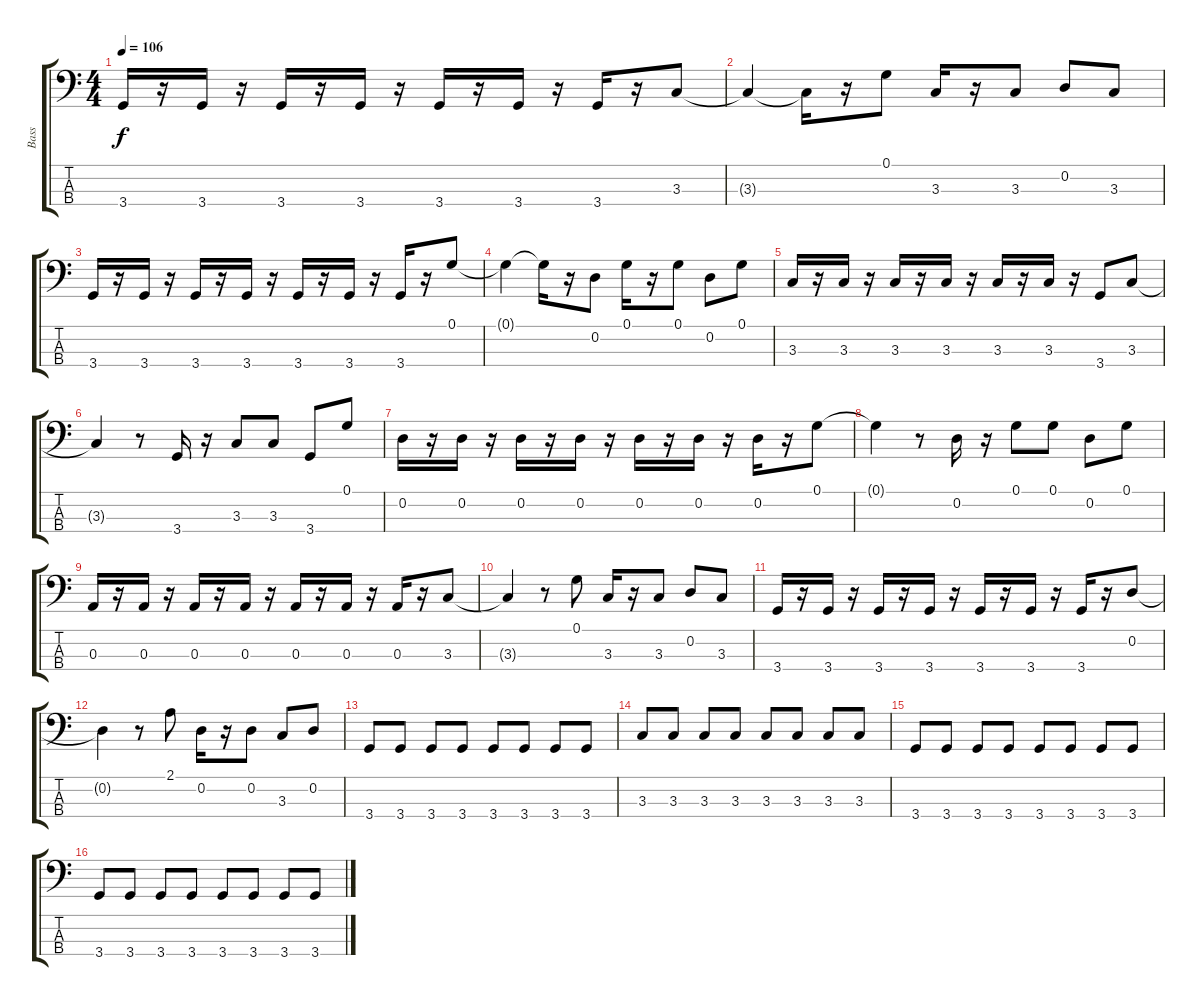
\track ("Bass" "Bass") {instrument electricbasspick}
\staff {score tabs}
\tuning (G2 D2 A1 E1) {hide}
\ts (4 4)
\tempo 106
\clef f4
\ks c
3.4.16{dy f} r.16 3.4.16 r.16 3.4.16 r.16 3.4.16 r.16 3.4.16 r.16 3.4.16 r.16 3.4.16 r.16 3.3.8 |
3.3{t}.4 3.3{t}.16 r.16 0.1.8 3.3.16 r.16 3.3.8 0.2.8 3.3.8 |
3.4.16 r.16 3.4.16 r.16 3.4.16 r.16 3.4.16 r.16 3.4.16 r.16 3.4.16 r.16 3.4.16 r.16 0.1.8 |
0.1{t}.4 0.1{t}.16 r.16 0.2.8 0.1.16 r.16 0.1.8 0.2.8 0.1.8 |
3.3.16 r.16 3.3.16 r.16 3.3.16 r.16 3.3.16 r.16 3.3.16 r.16 3.3.16 r.16 3.4.8 3.3.8 |
3.3{t}.4 r.8 3.4.16 r.16 3.3.8 3.3.8 3.4.8 0.1.8 |
0.2.16 r.16 0.2.16 r.16 0.2.16 r.16 0.2.16 r.16 0.2.16 r.16 0.2.16 r.16 0.2.16 r.16 0.1.8 |
0.1{t}.4 r.8 0.2.16 r.16 0.1.8 0.1.8 0.2.8 0.1.8 |
0.3.16 r.16 0.3.16 r.16 0.3.16 r.16 0.3.16 r.16 0.3.16 r.16 0.3.16 r.16 0.3.16 r.16 3.3.8 |
3.3{t}.4 r.8 0.1.8 3.3.16 r.16 3.3.8 0.2.8 3.3.8 |
3.4.16 r.16 3.4.16 r.16 3.4.16 r.16 3.4.16 r.16 3.4.16 r.16 3.4.16 r.16 3.4.16 r.16 0.2.8 |
0.2{t}.4 r.8 2.1.8 0.2.16 r.16 0.2.8 3.3.8 0.2.8 |
3.4.8 3.4.8 3.4.8 3.4.8 3.4.8 3.4.8 3.4.8 3.4.8 |
3.3.8 3.3.8 3.3.8 3.3.8 3.3.8 3.3.8 3.3.8 3.3.8 |
3.4.8 3.4.8 3.4.8 3.4.8 3.4.8 3.4.8 3.4.8 3.4.8 |
3.4.8 3.4.8 3.4.8 3.4.8 3.4.8 3.4.8 3.4.8 3.4.8
